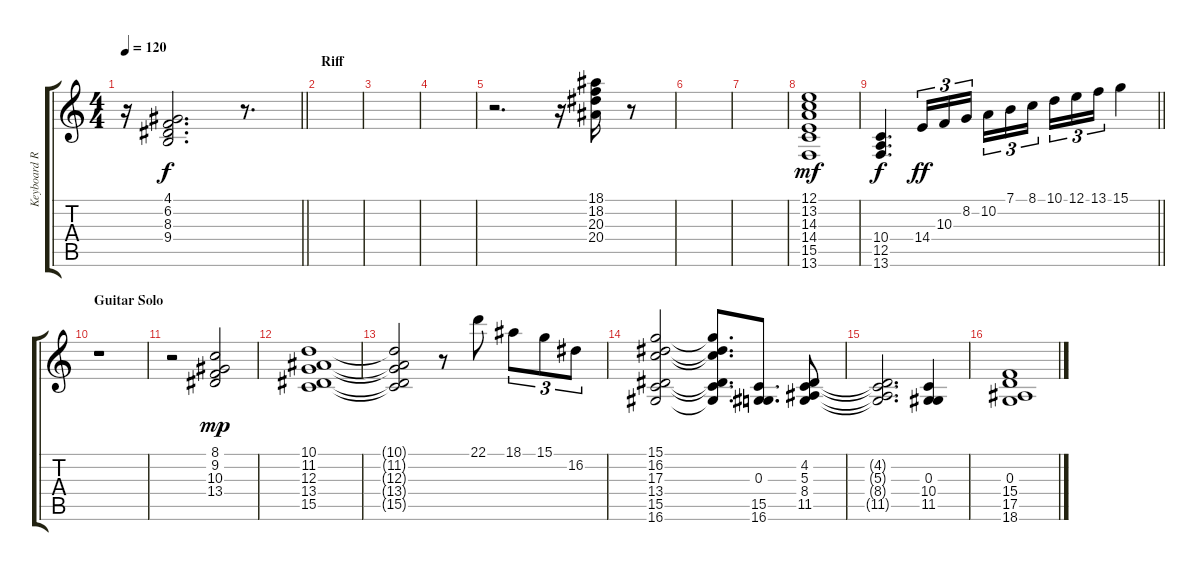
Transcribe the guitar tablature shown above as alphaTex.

\track ("Keyboard Rythm" "Keyboard R") {instrument sitar}
\staff {score tabs}
\tuning (E4 B3 G3 D3 A2 E2) {hide}
\ts (4 4)
\tempo 120
\clef g2
\barLineRight lightlight
\ks c
r.16{dy f} (4.1 6.2 8.3 9.4).2{d} r.8{d} |
\section ("" "Riff")
|
|
|
r.2{d} r.16 (18.1 18.2 20.3 20.4).16 r.8 |
|
|
(12.1 13.2 14.3 14.4 15.5 13.6).1{dy mf} |
\barLineRight lightlight
(10.4 12.5 13.6).4{d dy f} 14.4.16{tu (3 2) dy ff} 10.3.16{tu (3 2)} 8.2.16{tu (3 2)} 10.2.16{tu (3 2)} 7.1.16{tu (3 2)} 8.1.16{tu (3 2) beam splitsecondary} 10.1.16{tu (3 2)} 12.1.16{tu (3 2)} 13.1.16{tu (3 2)} 15.1.4 |
\section ("" "Guitar Solo")
r.1{instrument electricpiano1} |
r.2 (8.1 9.2 10.3 13.4).2{dy mp} |
(10.1 11.2 12.3 13.4 15.5).1 |
(10.1{t} 11.2{t} 12.3{t} 13.4{t} 15.5{t}).2 r.8 22.1.8 18.1.8{tu (3 2)} 15.1.8{tu (3 2)} 16.2.8{tu (3 2)} |
(15.1 16.2 17.3 13.4 15.5 16.6).2 (15.1{t} 16.2{t} 17.3{t} 13.4{t} 15.5{t} 16.6{t}).8{d} (0.3 15.5 16.6).8{d} (4.2 5.3 8.4 11.5).8 |
(4.2{t} 5.3{t} 8.4{t} 11.5{t}).2{d} (0.3 10.4 11.5).4 |
(0.3 15.4 17.5 18.6).1
